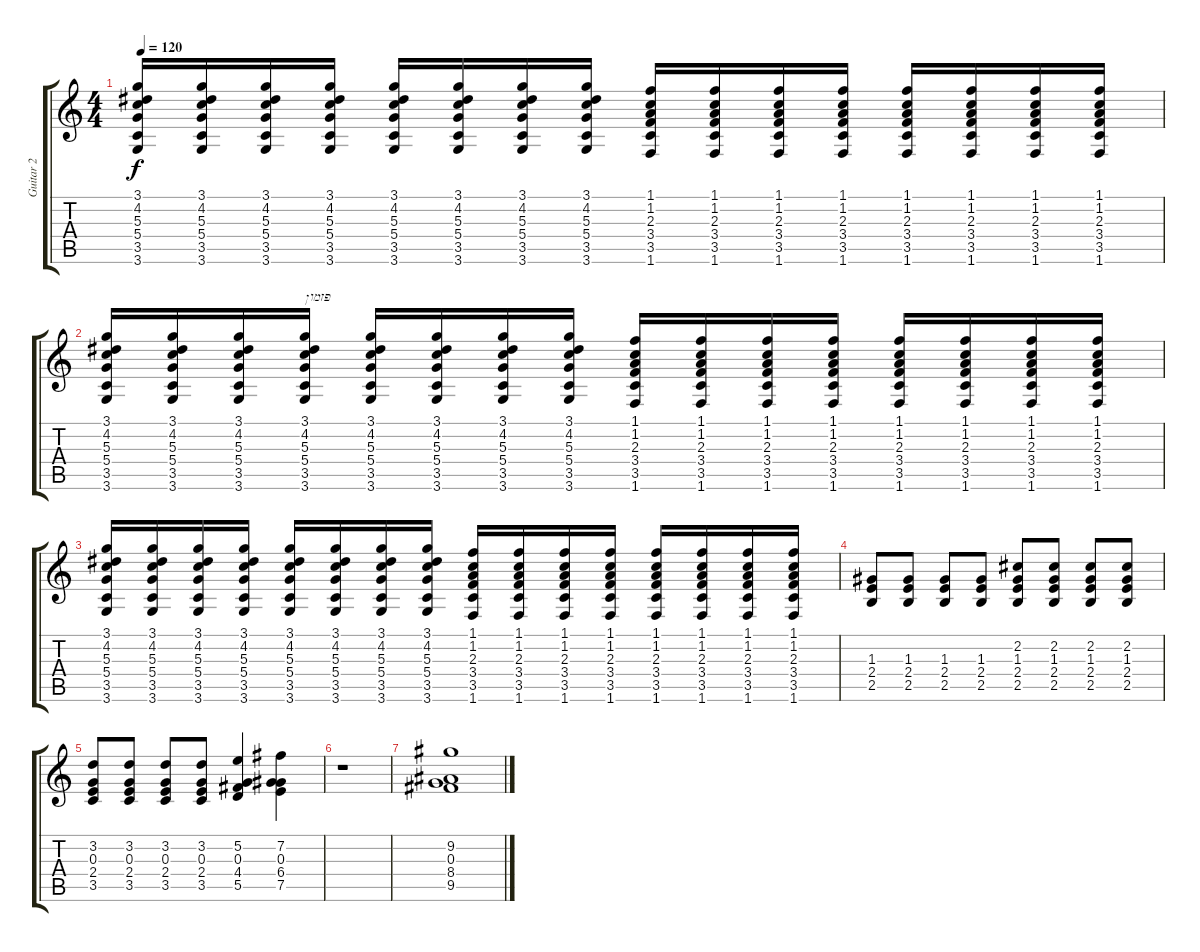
\track ("Guitar 2" "Guitar 2") {instrument electricguitarjazz}
\staff {score tabs}
\tuning (E4 B3 G3 D3 A2 E2) {hide}
\ts (4 4)
\tempo 120
\clef g2
\ks c
(3.1 4.2 5.3 5.4 3.5 3.6).16{dy f} (3.1 4.2 5.3 5.4 3.5 3.6).16 (3.1 4.2 5.3 5.4 3.5 3.6).16 (3.1 4.2 5.3 5.4 3.5 3.6).16 (3.1 4.2 5.3 5.4 3.5 3.6).16 (3.1 4.2 5.3 5.4 3.5 3.6).16 (3.1 4.2 5.3 5.4 3.5 3.6).16 (3.1 4.2 5.3 5.4 3.5 3.6).16 (1.1 1.2 2.3 3.4 3.5 1.6).16 (1.1 1.2 2.3 3.4 3.5 1.6).16 (1.1 1.2 2.3 3.4 3.5 1.6).16 (1.1 1.2 2.3 3.4 3.5 1.6).16 (1.1 1.2 2.3 3.4 3.5 1.6).16 (1.1 1.2 2.3 3.4 3.5 1.6).16 (1.1 1.2 2.3 3.4 3.5 1.6).16 (1.1 1.2 2.3 3.4 3.5 1.6).16 |
(3.1 4.2 5.3 5.4 3.5 3.6).16 (3.1 4.2 5.3 5.4 3.5 3.6).16 (3.1 4.2 5.3 5.4 3.5 3.6).16 (3.1 4.2 5.3 5.4 3.5 3.6).16{txt "פזמון"} (3.1 4.2 5.3 5.4 3.5 3.6).16 (3.1 4.2 5.3 5.4 3.5 3.6).16 (3.1 4.2 5.3 5.4 3.5 3.6).16 (3.1 4.2 5.3 5.4 3.5 3.6).16 (1.1 1.2 2.3 3.4 3.5 1.6).16 (1.1 1.2 2.3 3.4 3.5 1.6).16 (1.1 1.2 2.3 3.4 3.5 1.6).16 (1.1 1.2 2.3 3.4 3.5 1.6).16 (1.1 1.2 2.3 3.4 3.5 1.6).16 (1.1 1.2 2.3 3.4 3.5 1.6).16 (1.1 1.2 2.3 3.4 3.5 1.6).16 (1.1 1.2 2.3 3.4 3.5 1.6).16 |
(3.1 4.2 5.3 5.4 3.5 3.6).16 (3.1 4.2 5.3 5.4 3.5 3.6).16 (3.1 4.2 5.3 5.4 3.5 3.6).16 (3.1 4.2 5.3 5.4 3.5 3.6).16 (3.1 4.2 5.3 5.4 3.5 3.6).16 (3.1 4.2 5.3 5.4 3.5 3.6).16 (3.1 4.2 5.3 5.4 3.5 3.6).16 (3.1 4.2 5.3 5.4 3.5 3.6).16 (1.1 1.2 2.3 3.4 3.5 1.6).16 (1.1 1.2 2.3 3.4 3.5 1.6).16 (1.1 1.2 2.3 3.4 3.5 1.6).16 (1.1 1.2 2.3 3.4 3.5 1.6).16 (1.1 1.2 2.3 3.4 3.5 1.6).16 (1.1 1.2 2.3 3.4 3.5 1.6).16 (1.1 1.2 2.3 3.4 3.5 1.6).16 (1.1 1.2 2.3 3.4 3.5 1.6).16 |
(1.3 2.4 2.5).8 (1.3 2.4 2.5).8 (1.3 2.4 2.5).8 (1.3 2.4 2.5).8 (2.2 1.3 2.4 2.5).8 (2.2 1.3 2.4 2.5).8 (2.2 1.3 2.4 2.5).8 (2.2 1.3 2.4 2.5).8 |
(3.2 0.3 2.4 3.5).8 (3.2 0.3 2.4 3.5).8 (3.2 0.3 2.4 3.5).8 (3.2 0.3 2.4 3.5).8 (5.2 0.3 4.4 5.5).4 (7.2 0.3 6.4 7.5).4 |
r.1 |
(9.2 0.3 8.4 9.5).1
